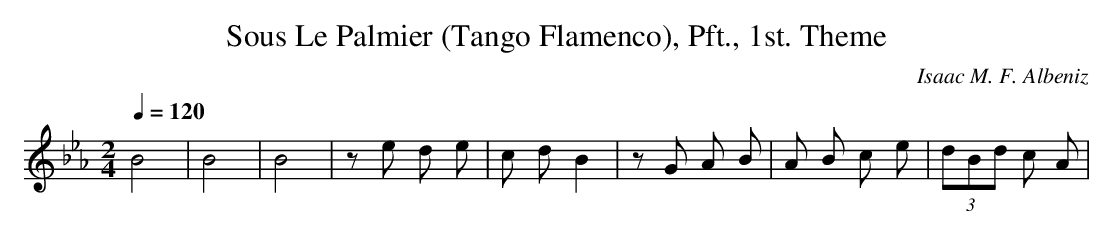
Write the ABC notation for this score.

X:1
T: Sous Le Palmier (Tango Flamenco), Pft., 1st. Theme
C: Isaac M. F. Albeniz
M: 2/4
L: 1/16
Q:1/4=120
K:Eb % 3 flats
B8| \
B8| \
B8| \
z2 e2 d2 e2| \
c2 d2 B4| \
z2 G2 A2 B2| \
A2 B2 c2 e2| \
 (3d2B2d2 c2 A2| \
